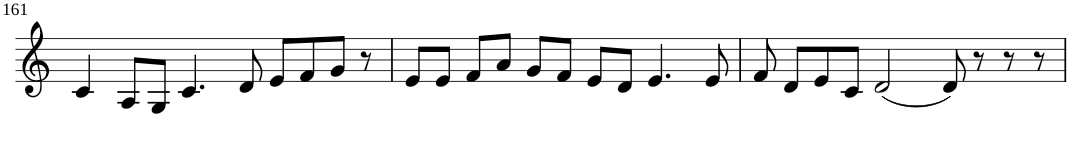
**kern
*part1
*staff1
*I"Violin
!!LO:PB:g=z
*clefG2
*k[]
*M6/4
=161
4c/
8A/L
8G/J
4.c/
8d/
8e/L
8f/
8g/J
8r
=162
8e/L
8e/J
8f/L
8a/J
8g/L
8f/J
8e/L
8d/J
4.e/
8e/
=163
8f/
8d/L
8e/
8c/J
(2d/
8d/)
8r
8r
8r
=
*-
